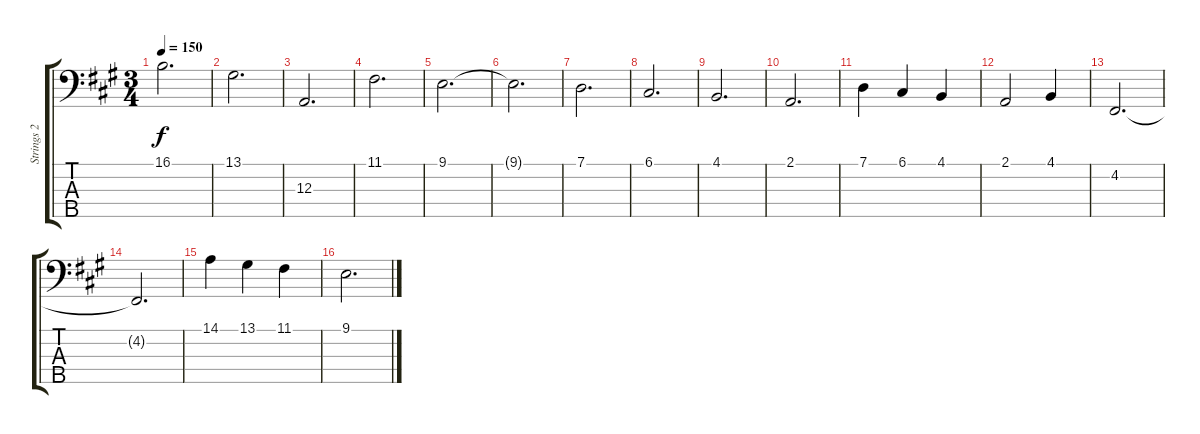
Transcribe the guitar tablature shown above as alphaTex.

\track ("Strings 2" "Strings 2") {instrument stringensemble2}
\staff {score tabs}
\tuning (G2 D2 A1 E1 B0) {hide}
\ts (3 4)
\tempo 150
\clef f4
\ks f#minor
16.1.2{d dy f} |
13.1.2{d} |
12.3.2{d} |
11.1.2{d} |
9.1.2{d} |
9.1{t}.2{d} |
7.1.2{d} |
6.1.2{d} |
4.1.2{d} |
2.1.2{d} |
7.1.4 6.1.4 4.1.4 |
2.1.2 4.1.4 |
4.2.2{d} |
4.2{t}.2{d} |
14.1.4 13.1.4 11.1.4 |
9.1.2{d}
